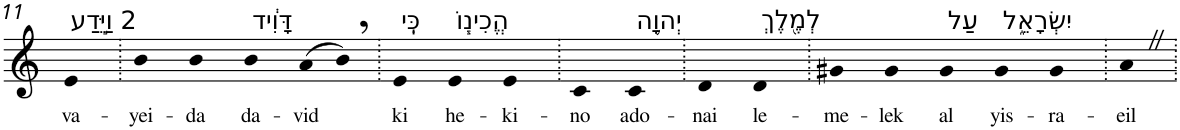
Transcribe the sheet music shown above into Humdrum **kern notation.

**kern	**text
*part1	*part1
*staff1	*staff1
*I"Piano	*
*I'Pno	*
!!LO:PB:g=z
*clefG2	*
*k[]	*
=11	=11
!LO:TX:a:t=2 וַיֵּ֣דַע	!
!	!LO:LY:b
4e	va-
=12.	=12.
!	!LO:LY:b
4b	-yei-
!	!LO:LY:b
4b	-da
!LO:TX:a:t=דָּוִ֔יד	!
!	!LO:LY:b
4b	da-
!	!LO:LY:b
(>8a	-vid
8b,)	.
=13.	=13.
!LO:TX:a:t=כִּֽי	!
!	!LO:LY:b
4e	ki
!LO:TX:a:t=הֱכִינ֧וֹ	!
!	!LO:LY:b
4e	he-
!	!LO:LY:b
4e	-ki-
=14.	=14.
!	!LO:LY:b
4c	-no
!LO:TX:a:t=יְהוָ֛ה	!
!	!LO:LY:b
4c	ado-
=15.	=15.
!	!LO:LY:b
4d	-nai
!LO:TX:a:t=לְמֶ֖לֶךְ	!
!	!LO:LY:b
4d	le-
=16.	=16.
!	!LO:LY:b
4g#X	-me-
!	!LO:LY:b
4g#	-lek
!LO:TX:a:t=עַל	!
!	!LO:LY:b
4g#	al
!LO:TX:a:t=יִשְׂרָאֵ֑ל	!
!	!LO:LY:b
4g#	yis-
!	!LO:LY:b
4g#	-ra-
=17.	=17.
!	!LO:LY:b
4aZ	-eil
=.	=.
*-	*-
